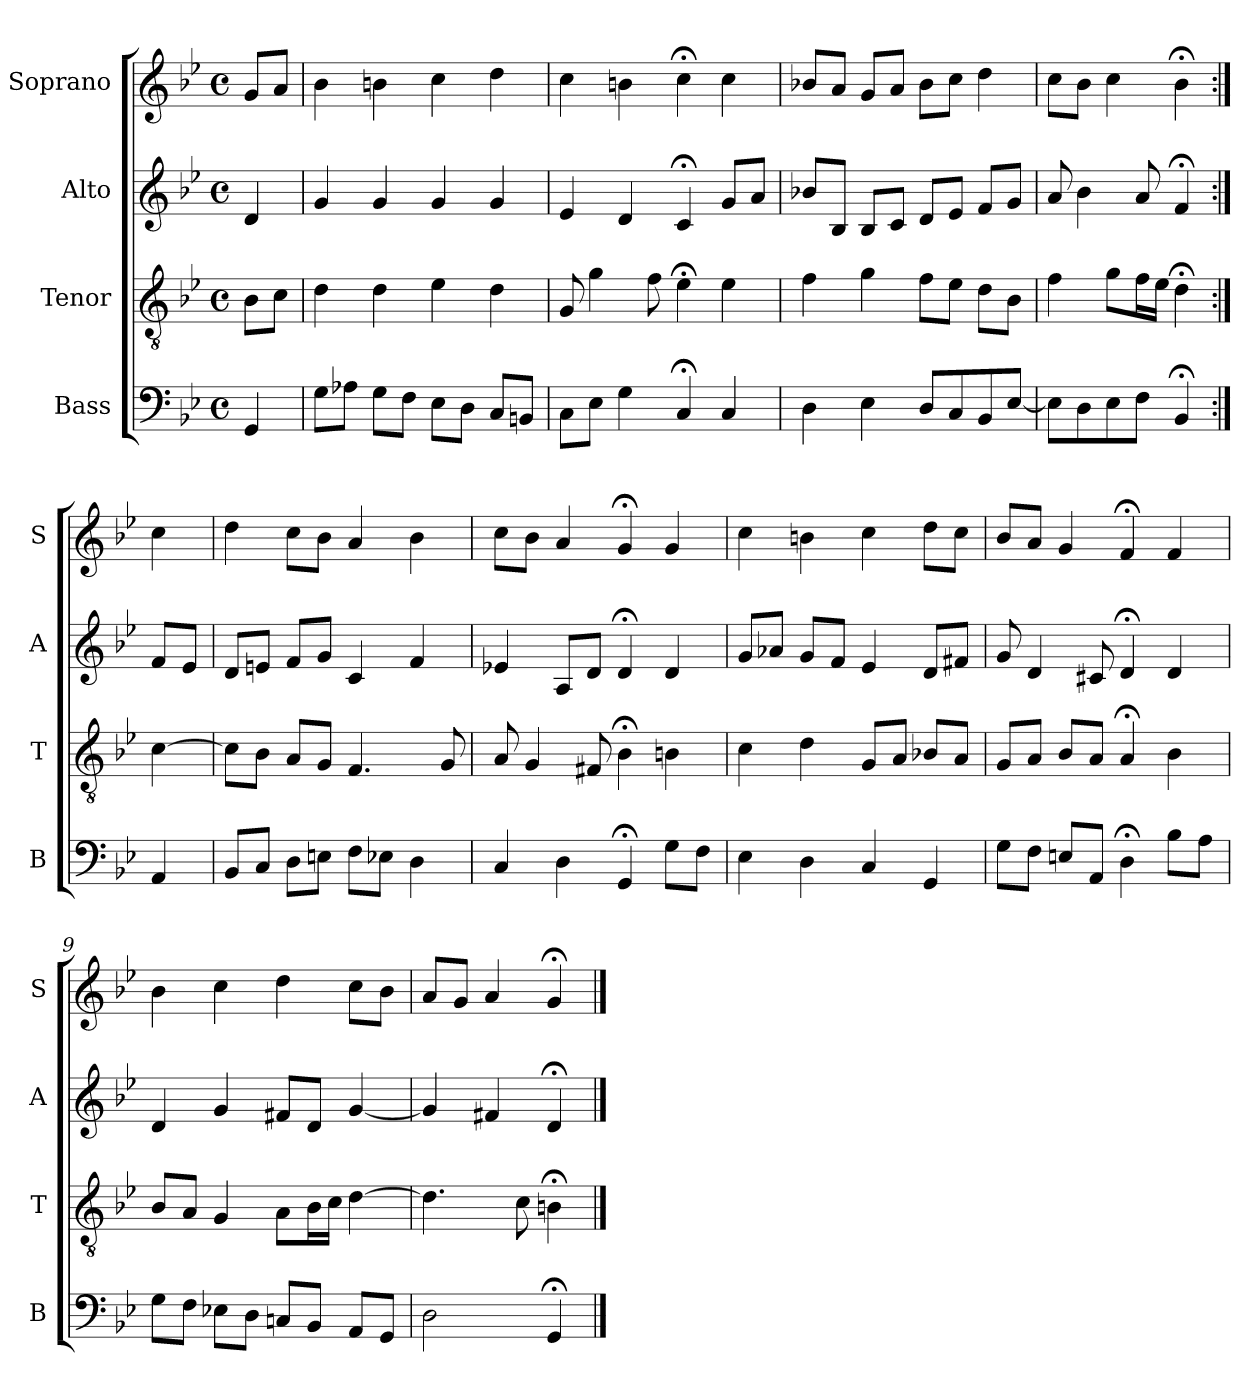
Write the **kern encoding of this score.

**kern	**kern	**kern	**kern
*part4	*part3	*part2	*part1
*staff4	*staff3	*staff2	*staff1
*I"Bass	*I"Tenor	*I"Alto	*I"Soprano
*I'B	*I'T	*I'A	*I'S
*clefF4	*clefGv2	*clefG2	*clefG2
*k[b-e-]	*k[b-e-]	*k[b-e-]	*k[b-e-]
*g:	*g:	*g:	*g:
*M4/4	*M4/4	*M4/4	*M4/4
*met(c)	*met(c)	*met(c)	*met(c)
*MM100	*MM100	*MM100	*MM100
=	=	=	=
4GG	8B-L	4d	8gL
.	8cJ	.	8aJ
=1	=1	=1	=1
8GL	4d	4g	4b-
8A-XJ	.	.	.
8GL	4d	4g	4bn
8FJ	.	.	.
8E-L	4e-	4g	4cc
8DJ	.	.	.
8CL	4d	4g	4dd
8BBnJ	.	.	.
=2	=2	=2	=2
8CL	8G	4e-	4cc
8E-J	4g	.	.
4G	.	4d	4bn
.	8f	.	.
4C;<	4e-;<	4c;<	4cc;<
4C	4e-	8gL	4cc
.	.	8aJ	.
=3	=3	=3	=3
4D	4f	8b-XL	8b-XL
.	.	8B-J	8aJ
4E-	4g	8B-L	8gL
.	.	8cJ	8aJ
8DL	8fL	8dL	8b-L
8C	8e-J	8e-J	8ccJ
8BB-	8dL	8fL	4dd
[8E-J	8B-J	8gJ	.
=4	=4	=4	=4
8E-L]	4f	8a	8ccL
8D	.	4b-	8b-J
8E-	8gL	.	4cc
8FJ	16fL	8a	.
.	16e-JJ	.	.
4BB-;<	4d;<	4f;<	4b-;<
=:|!	=:|!	=:|!	=:|!
4AA	[4c	8fL	4cc
.	.	8e-J	.
=5	=5	=5	=5
8BB-L	8cL]	8dL	4dd
8CJ	8B-J	8enJ	.
8DL	8AL	8fL	8ccL
8EnJ	8GJ	8gJ	8b-J
8FL	4.F	4c	4a
8E-XJ	.	.	.
4D	.	4f	4b-
.	8G	.	.
=6	=6	=6	=6
4C	8A	4e-X	8ccL
.	4G	.	8b-J
4D	.	8AL	4a
.	8F#X	8dJ	.
4GG;<	4B-;<	4d;<	4g;<
8GL	4Bn	4d	4g
8FJ	.	.	.
=7	=7	=7	=7
4E-	4c	8gL	4cc
.	.	8a-XJ	.
4Di	4di	8giL	4bni
.	.	8fJ	.
4C	8GL	4e-	4cc
.	8AJ	.	.
4GG	8B-XL	8dL	8ddL
.	8AJ	8f#XJ	8ccJ
=8	=8	=8	=8
8GL	8GL	8g	8b-L
8FJ	8AJ	4d	8aJ
8EnL	8B-L	.	4g
8AAJ	8AJ	8c#X	.
4D;<	4A;<	4d;<	4f;<
8B-L	4B-	4d	4f
8AJ	.	.	.
=9	=9	=9	=9
8GL	8B-L	4d	4b-
8FJ	8AJ	.	.
8E-XL	4G	4g	4cc
8DJ	.	.	.
8CnL	8AL	8f#XL	4dd
8BB-J	16B-L	8dJ	.
.	16cJJ	.	.
8AAL	[4d	[4g	8ccL
8GGJ	.	.	8b-J
=10	=10	=10	=10
2D	4.d]	4g]	8aL
.	.	.	8gJ
.	.	4f#X	4a
.	8c	.	.
4GG;<	4Bn;<	4d;<	4g;<
==	==	==	==
*-	*-	*-	*-
